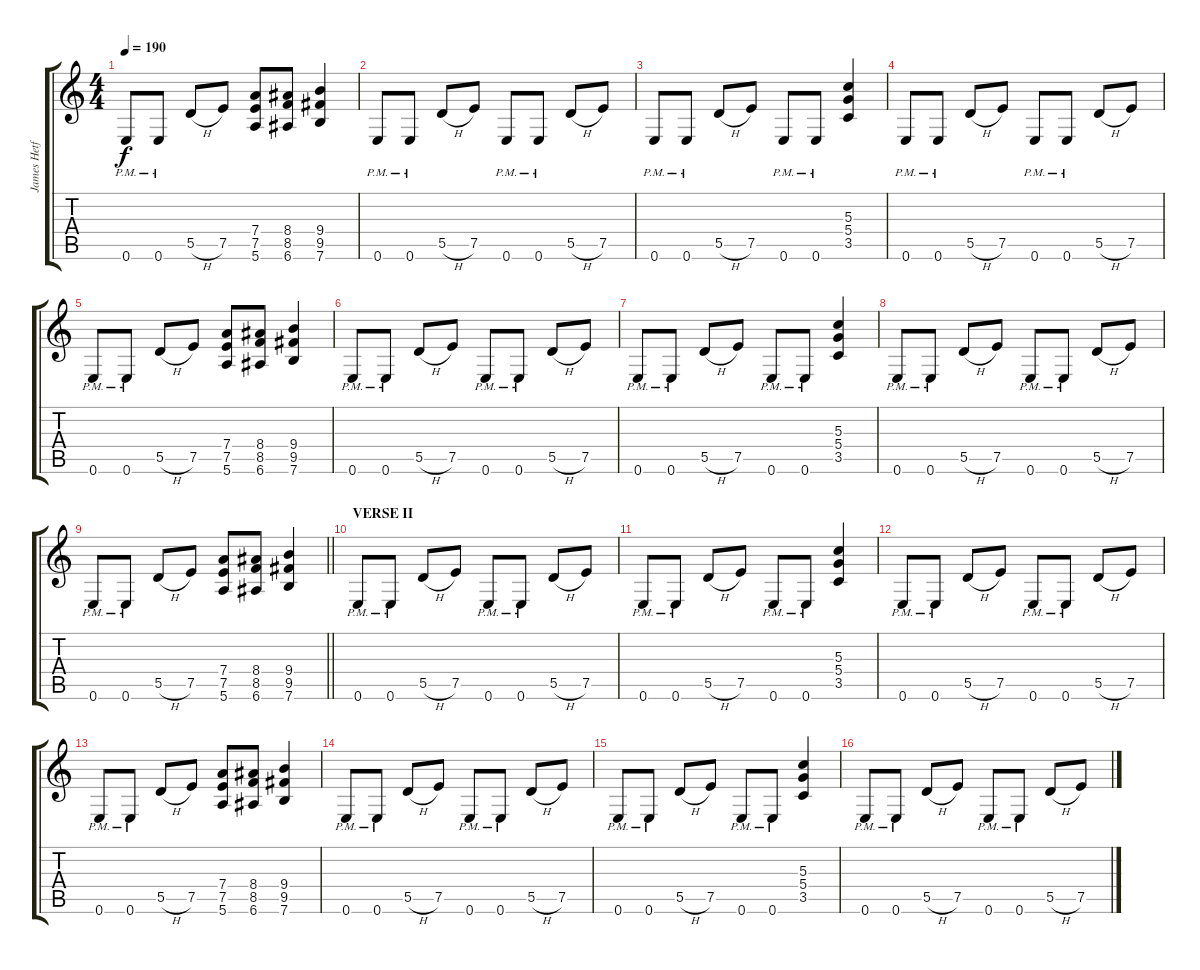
\track ("James Hetfield - rhythm guitar" "James Hetf") {instrument distortionguitar}
\staff {score tabs}
\tuning (E4 B3 G3 D3 A2 E2) {hide}
\ts (4 4)
\tempo 190
\clef g2
\ks c
0.6{pm}.8{dy f} 0.6{pm}.8 5.5{h}.8 7.5.8 (7.4 7.5 5.6).8 (8.4 8.5 6.6).8 (9.4 9.5 7.6).4 |
0.6{pm}.8 0.6{pm}.8 5.5{h}.8 7.5.8 0.6{pm}.8 0.6{pm}.8 5.5{h}.8 7.5.8 |
0.6{pm}.8 0.6{pm}.8 5.5{h}.8 7.5.8 0.6{pm}.8 0.6{pm}.8 (5.3 5.4 3.5).4 |
0.6{pm}.8 0.6{pm}.8 5.5{h}.8 7.5.8 0.6{pm}.8 0.6{pm}.8 5.5{h}.8 7.5.8 |
0.6{pm}.8 0.6{pm}.8 5.5{h}.8 7.5.8 (7.4 7.5 5.6).8 (8.4 8.5 6.6).8 (9.4 9.5 7.6).4 |
0.6{pm}.8 0.6{pm}.8 5.5{h}.8 7.5.8 0.6{pm}.8 0.6{pm}.8 5.5{h}.8 7.5.8 |
0.6{pm}.8 0.6{pm}.8 5.5{h}.8 7.5.8 0.6{pm}.8 0.6{pm}.8 (5.3 5.4 3.5).4 |
0.6{pm}.8 0.6{pm}.8 5.5{h}.8 7.5.8 0.6{pm}.8 0.6{pm}.8 5.5{h}.8 7.5.8 |
\barLineRight lightlight
0.6{pm}.8 0.6{pm}.8 5.5{h}.8 7.5.8 (7.4 7.5 5.6).8 (8.4 8.5 6.6).8 (9.4 9.5 7.6).4 |
\section ("" "VERSE II")
0.6{pm}.8 0.6{pm}.8 5.5{h}.8 7.5.8 0.6{pm}.8 0.6{pm}.8 5.5{h}.8 7.5.8 |
0.6{pm}.8 0.6{pm}.8 5.5{h}.8 7.5.8 0.6{pm}.8 0.6{pm}.8 (5.3 5.4 3.5).4 |
0.6{pm}.8 0.6{pm}.8 5.5{h}.8 7.5.8 0.6{pm}.8 0.6{pm}.8 5.5{h}.8 7.5.8 |
0.6{pm}.8 0.6{pm}.8 5.5{h}.8 7.5.8 (7.4 7.5 5.6).8 (8.4 8.5 6.6).8 (9.4 9.5 7.6).4 |
0.6{pm}.8 0.6{pm}.8 5.5{h}.8 7.5.8 0.6{pm}.8 0.6{pm}.8 5.5{h}.8 7.5.8 |
0.6{pm}.8 0.6{pm}.8 5.5{h}.8 7.5.8 0.6{pm}.8 0.6{pm}.8 (5.3 5.4 3.5).4 |
0.6{pm}.8 0.6{pm}.8 5.5{h}.8 7.5.8 0.6{pm}.8 0.6{pm}.8 5.5{h}.8 7.5.8
